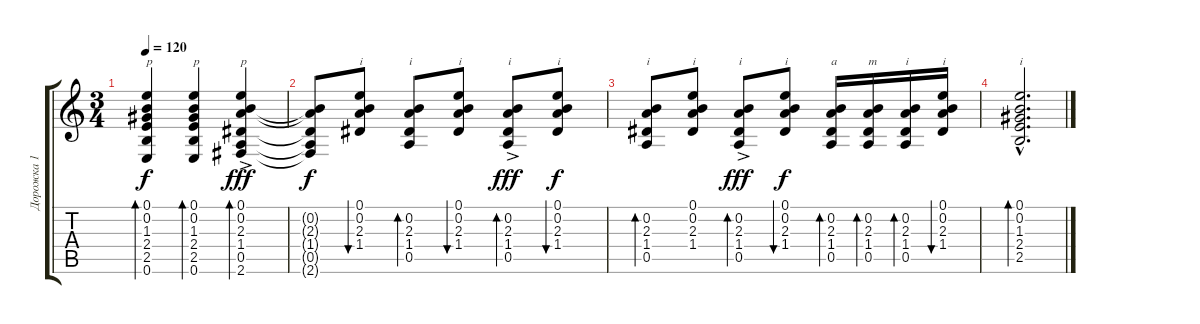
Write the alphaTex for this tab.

\track ("Дорожка 1" "Дорожка 1") {instrument acousticguitarnylon}
\staff {score tabs}
\tuning (E4 B3 G3 D3 A2 E2) {hide}
\ts (3 4)
\tempo 120
\clef g2
\ks c
(0.1 0.2 1.3 2.4 2.5 0.6).4{bd 60 txt "p" dy f instrument acousticguitarnylon} (0.1 0.2 1.3 2.4 2.5 0.6).4{bd 60 txt "p"} (0.1 0.2{ac} 2.3 1.4 0.5 2.6).4{bd 60 txt "p" dy fff} |
(0.2{t} 2.3{t} 1.4{t} 0.5{t} 2.6{t}).8{dy f} (0.1 0.2 2.3 1.4).8{bu 60 txt "i"} (0.2 2.3 1.4 0.5).8{bd 60 txt "i"} (0.1 0.2 2.3 1.4).8{bu 60 txt "i"} (0.2 2.3 1.4 0.5{ac}).8{bd 60 txt "i" dy fff} (0.1 0.2 2.3 1.4).8{bu 60 txt "i" dy f} |
(0.2 2.3 1.4 0.5).8{bd 60 txt "i"} (0.1 0.2 2.3 1.4).8{txt "i"} (0.2 2.3 1.4 0.5{ac}).8{bd 60 txt "i" dy fff} (0.1 0.2 2.3 1.4).8{bu 60 txt "i" dy f} (0.2 2.3 1.4 0.5).16{bd 60 txt "a"} (0.2 2.3 1.4 0.5).16{bd 60 txt "m"} (0.2 2.3 1.4 0.5).16{bd 60 txt "i"} (0.1 0.2 2.3 1.4).16{bu 60 txt "i"} |
(0.1{hac} 0.2{hac} 1.3{hac} 2.4{hac} 2.5{hac}).2{d bd 60 txt "i"}
